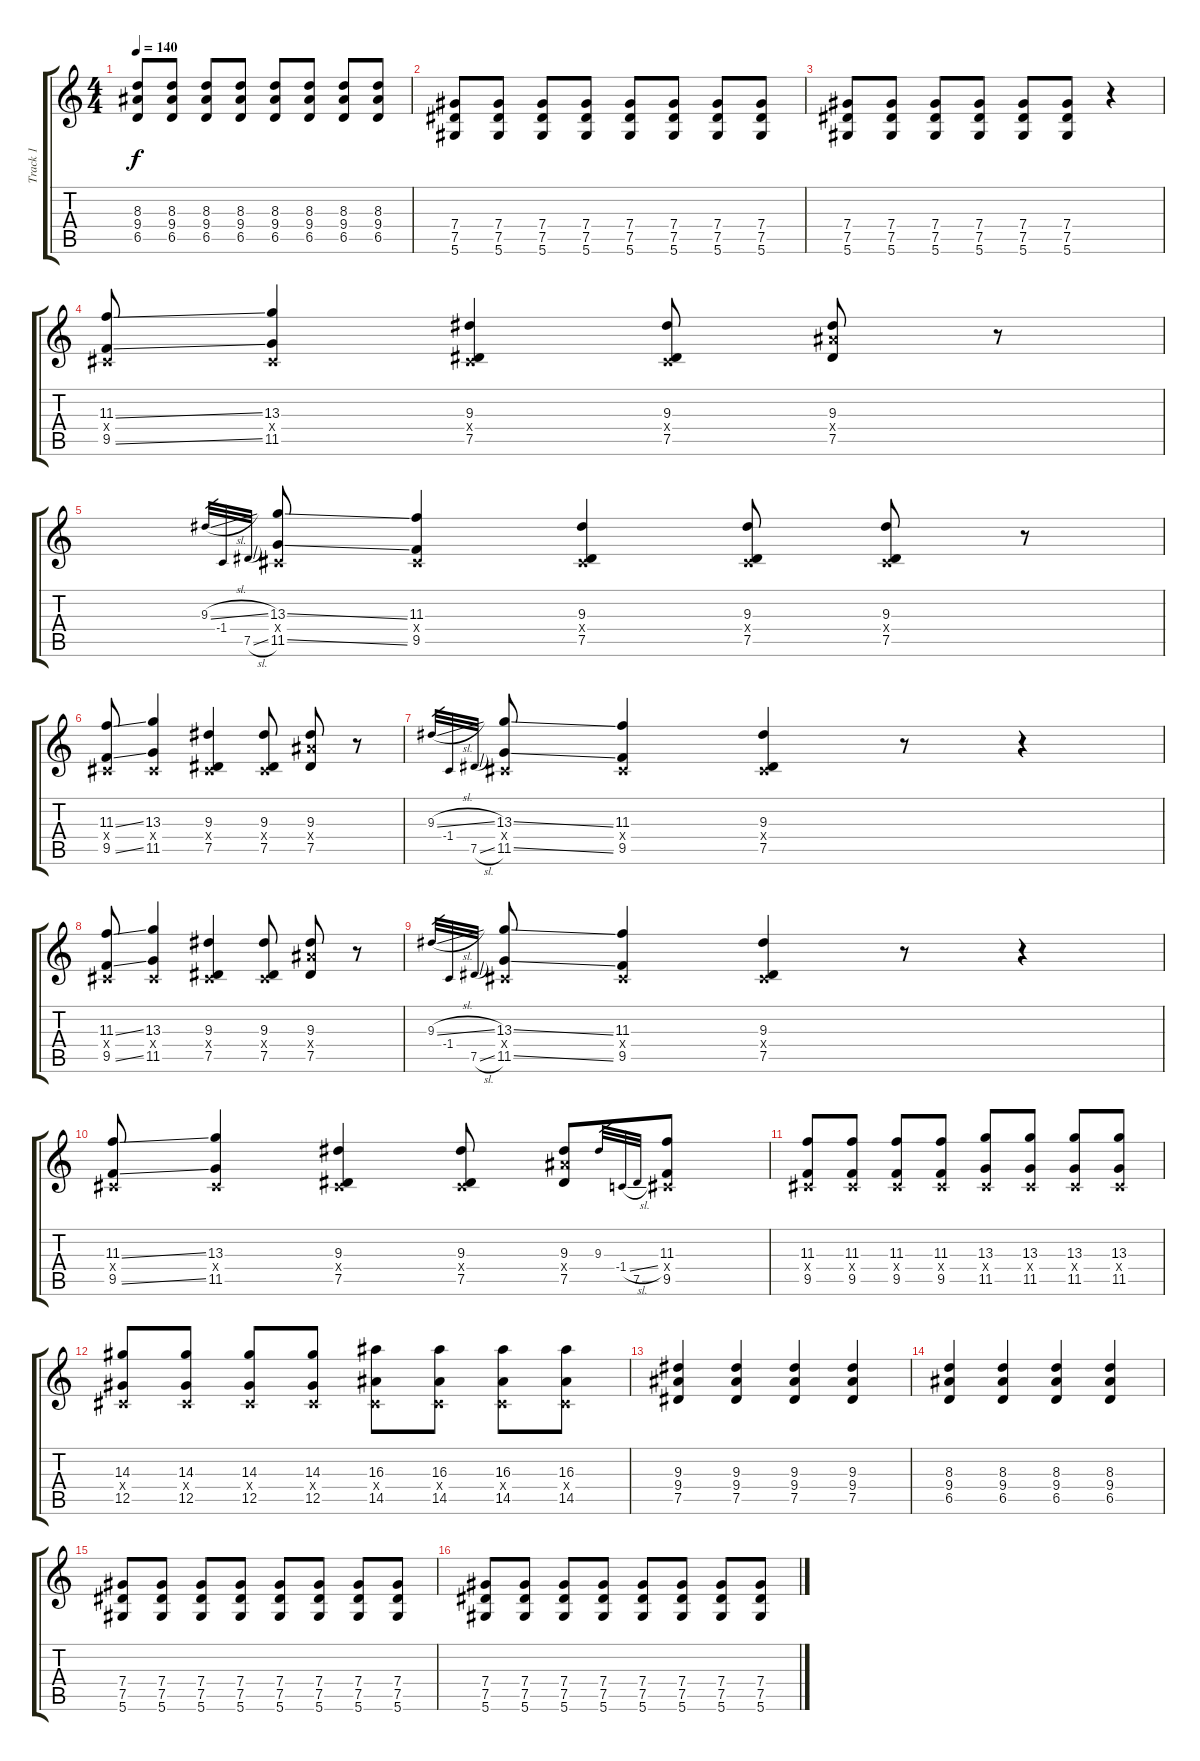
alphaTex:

\track ("Track 1" "Track 1") {instrument electricguitarclean}
\staff {score tabs}
\tuning (Eb4 Bb3 Gb3 Db3 Ab2 Eb2) {hide}
\ts (4 4)
\tempo 140
\clef g2
\ks c
(8.3 9.4 6.5).8{dy f} (8.3 9.4 6.5).8 (8.3 9.4 6.5).8 (8.3 9.4 6.5).8 (8.3 9.4 6.5).8 (8.3 9.4 6.5).8 (8.3 9.4 6.5).8 (8.3 9.4 6.5).8 |
(7.4 7.5 5.6).8 (7.4 7.5 5.6).8 (7.4 7.5 5.6).8 (7.4 7.5 5.6).8 (7.4 7.5 5.6).8 (7.4 7.5 5.6).8 (7.4 7.5 5.6).8 (7.4 7.5 5.6).8 |
(7.4 7.5 5.6).8 (7.4 7.5 5.6).8 (7.4 7.5 5.6).8 (7.4 7.5 5.6).8 (7.4 7.5 5.6).8 (7.4 7.5 5.6).8 r.4 |
(11.3{ss} 0.4{x} 9.5{ss}).8{instrument distortionguitar} (13.3 0.4{x} 11.5).4 (9.3 0.4{x} 7.5).4 (9.3 0.4{x} 7.5).8 (9.3 9.4{x} 7.5).8 r.8 |
9.3{sl}.32{gr} -1.4.32{gr} 7.5{sl}.32{gr} (13.3{ss} 0.4{x} 11.5{ss}).8 (11.3 0.4{x} 9.5).4 (9.3 0.4{x} 7.5).4 (9.3 0.4{x} 7.5).8 (9.3 0.4{x} 7.5).8 r.8 |
(11.3{ss} 0.4{x} 9.5{ss}).8{instrument distortionguitar} (13.3 0.4{x} 11.5).4 (9.3 0.4{x} 7.5).4 (9.3 0.4{x} 7.5).8 (9.3 9.4{x} 7.5).8 r.8 |
9.3{sl}.32{gr} -1.4.32{gr} 7.5{sl}.32{gr} (13.3{ss} 0.4{x} 11.5{ss}).8 (11.3 0.4{x} 9.5).4 (9.3 0.4{x} 7.5).4 r.8 r.4 |
(11.3{ss} 0.4{x} 9.5{ss}).8{instrument distortionguitar} (13.3 0.4{x} 11.5).4 (9.3 0.4{x} 7.5).4 (9.3 0.4{x} 7.5).8 (9.3 9.4{x} 7.5).8 r.8 |
9.3{sl}.32{gr} -1.4.32{gr} 7.5{sl}.32{gr} (13.3{ss} 0.4{x} 11.5{ss}).8 (11.3 0.4{x} 9.5).4 (9.3 0.4{x} 7.5).4 r.8 r.4 |
(11.3{ss} 0.4{x} 9.5{ss}).8{instrument distortionguitar} (13.3 0.4{x} 11.5).4 (9.3 0.4{x} 7.5).4 (9.3 0.4{x} 7.5).8 (9.3 9.4{x} 7.5).8 9.3.32{gr} -1.4{sl}.32{gr} 7.5.32{gr} (11.3 0.4{x} 9.5).8 |
(11.3 0.4{x} 9.5).8 (11.3 0.4{x} 9.5).8 (11.3 0.4{x} 9.5).8 (11.3 0.4{x} 9.5).8 (13.3 0.4{x} 11.5).8 (13.3 0.4{x} 11.5).8 (13.3 0.4{x} 11.5).8 (13.3 0.4{x} 11.5).8 |
(14.3 0.4{x} 12.5).8 (14.3 0.4{x} 12.5).8 (14.3 0.4{x} 12.5).8 (14.3 0.4{x} 12.5).8 (16.3 0.4{x} 14.5).8 (16.3 0.4{x} 14.5).8 (16.3 0.4{x} 14.5).8 (16.3 0.4{x} 14.5).8 |
(9.3 9.4 7.5).4{instrument distortionguitar} (9.3 9.4 7.5).4 (9.3 9.4 7.5).4 (9.3 9.4 7.5).4 |
(8.3 9.4 6.5).4 (8.3 9.4 6.5).4 (8.3 9.4 6.5).4 (8.3 9.4 6.5).4 |
(7.4 7.5 5.6).8{volume 16} (7.4 7.5 5.6).8 (7.4 7.5 5.6).8 (7.4 7.5 5.6).8 (7.4 7.5 5.6).8 (7.4 7.5 5.6).8 (7.4 7.5 5.6).8 (7.4 7.5 5.6).8 |
(7.4 7.5 5.6).8 (7.4 7.5 5.6).8 (7.4 7.5 5.6).8 (7.4 7.5 5.6).8 (7.4 7.5 5.6).8 (7.4 7.5 5.6).8 (7.4 7.5 5.6).8 (7.4 7.5 5.6).8
